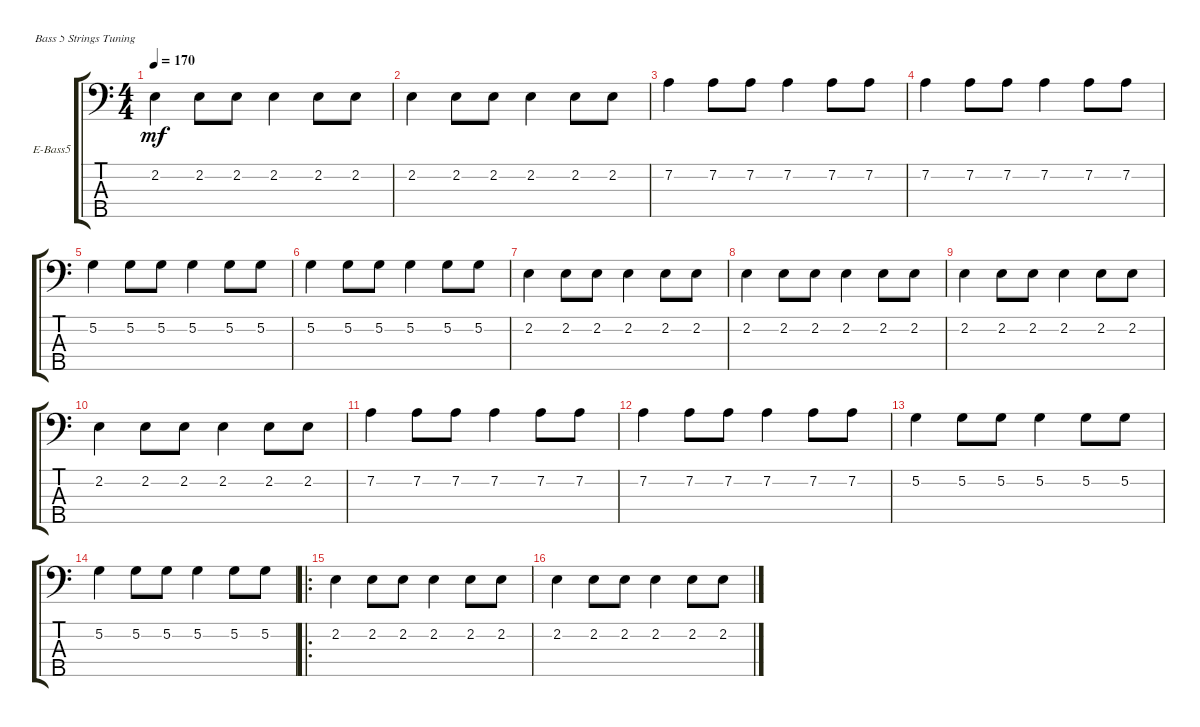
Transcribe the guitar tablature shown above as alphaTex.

\defaultSystemsLayout 4
\bracketExtendMode groupsimilarinstruments
\firstSystemTrackNameOrientation horizontal
\otherSystemsTrackNameOrientation horizontal
\track ("Electric Bass" "E-Bass5") {instrument electricbassfinger}
\staff {score tabs}
\tuning (G2 D2 A1 E1 B0)
\ts (4 4)
\tempo 170
\clef f4
\ks c
2.2.4{dy mf} 2.2.8 2.2.8 2.2.4 2.2.8 2.2.8 |
2.2.4 2.2.8 2.2.8 2.2.4 2.2.8 2.2.8 |
7.2.4 7.2.8 7.2.8 7.2.4 7.2.8 7.2.8 |
7.2.4 7.2.8 7.2.8 7.2.4 7.2.8 7.2.8 |
5.2.4 5.2.8 5.2.8 5.2.4 5.2.8 5.2.8 |
5.2.4 5.2.8 5.2.8 5.2.4 5.2.8 5.2.8 |
2.2.4 2.2.8 2.2.8 2.2.4 2.2.8 2.2.8 |
2.2.4 2.2.8 2.2.8 2.2.4 2.2.8 2.2.8 |
2.2.4 2.2.8 2.2.8 2.2.4 2.2.8 2.2.8 |
2.2.4 2.2.8 2.2.8 2.2.4 2.2.8 2.2.8 |
7.2.4 7.2.8 7.2.8 7.2.4 7.2.8 7.2.8 |
7.2.4 7.2.8 7.2.8 7.2.4 7.2.8 7.2.8 |
5.2.4 5.2.8 5.2.8 5.2.4 5.2.8 5.2.8 |
5.2.4 5.2.8 5.2.8 5.2.4 5.2.8 5.2.8 |
\ro
2.2.4 2.2.8 2.2.8 2.2.4 2.2.8 2.2.8 |
2.2.4 2.2.8 2.2.8 2.2.4 2.2.8 2.2.8
